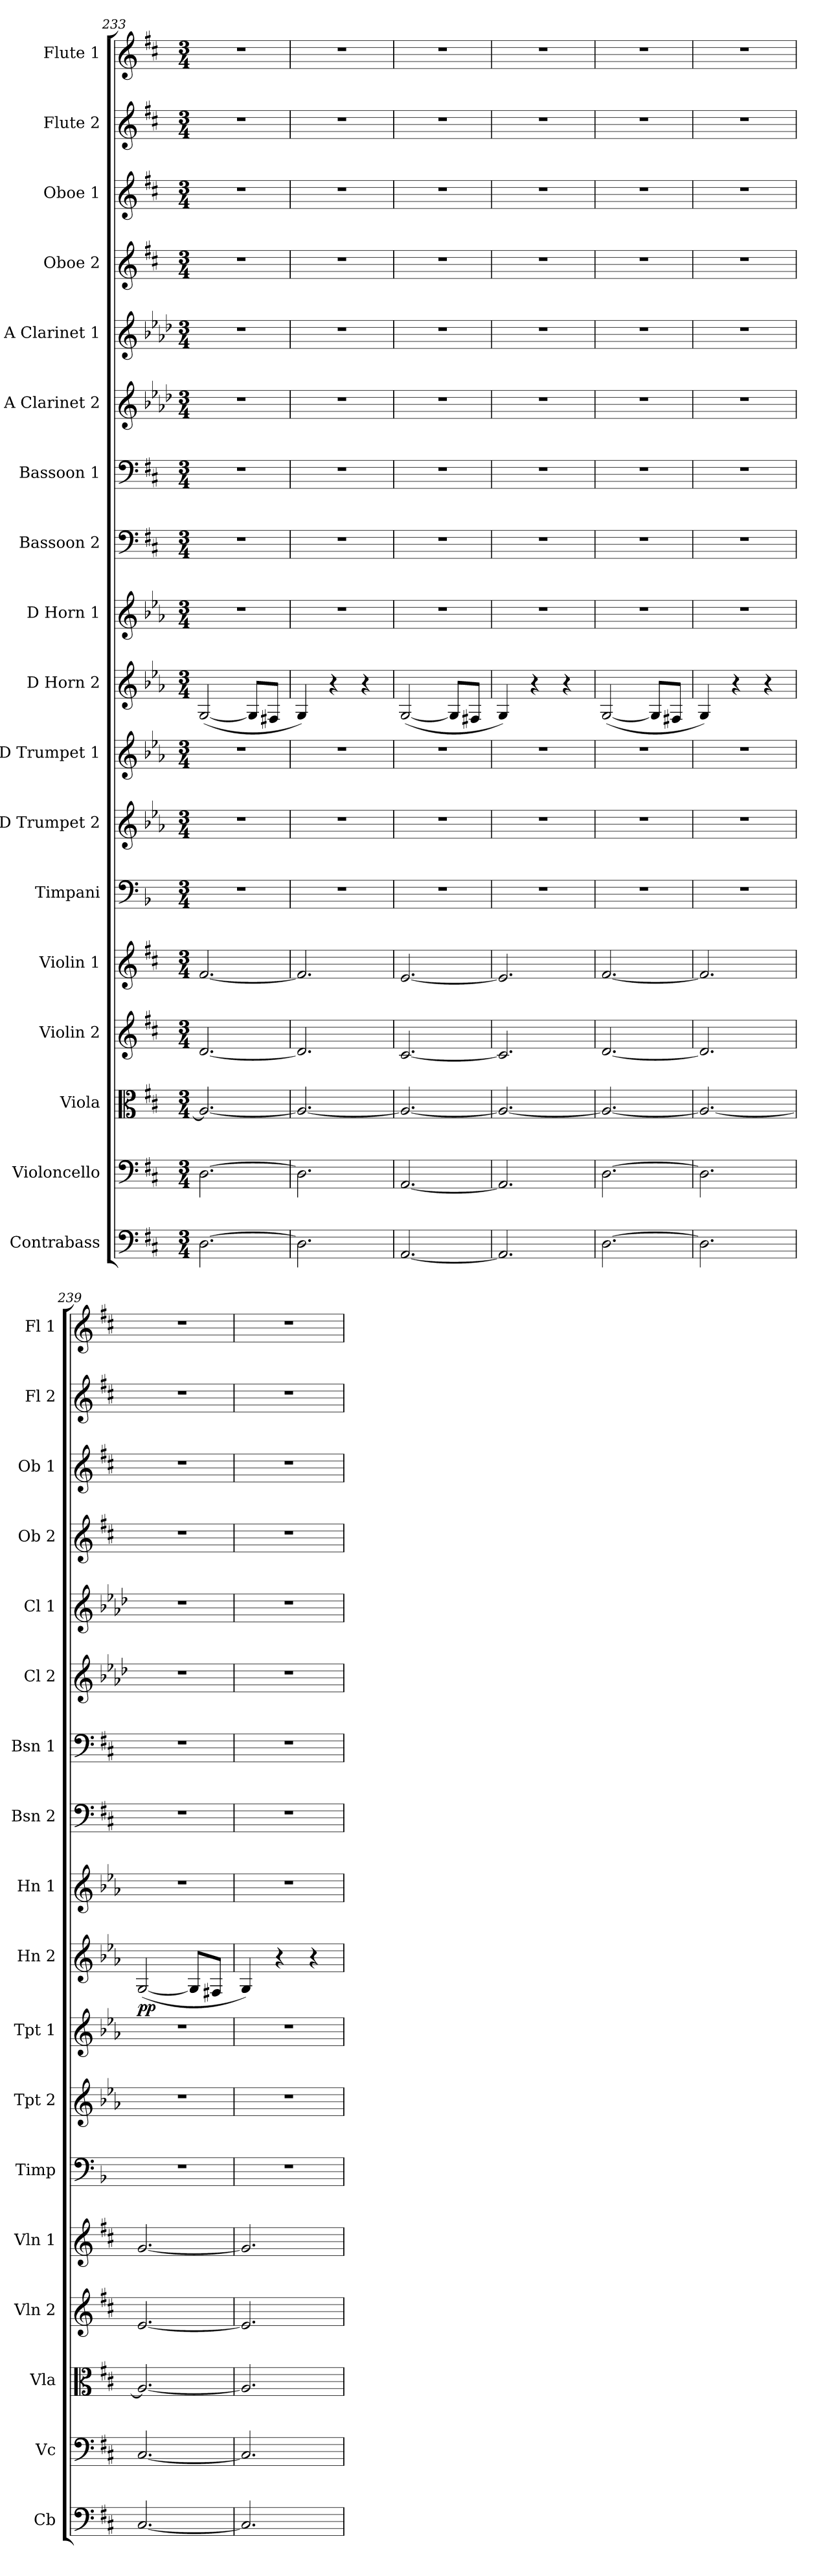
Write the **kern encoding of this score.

**kern	**kern	**kern	**kern	**kern	**kern	**kern	**kern	**kern	**dynam	**kern	**kern	**kern	**kern	**kern	**kern	**kern	**kern	**kern
*part18	*part17	*part16	*part15	*part14	*part13	*part12	*part11	*part10	*part10	*part9	*part8	*part7	*part6	*part5	*part4	*part3	*part2	*part1
*staff18	*staff17	*staff16	*staff15	*staff14	*staff13	*staff12	*staff11	*staff10	*staff10	*staff9	*staff8	*staff7	*staff6	*staff5	*staff4	*staff3	*staff2	*staff1
*I"Contrabass	*I"Violoncello	*I"Viola	*I"Violin 2	*I"Violin 1	*I"Timpani	*I"D Trumpet 2	*I"D Trumpet 1	*I"D Horn 2	*	*I"D Horn 1	*I"Bassoon 2	*I"Bassoon 1	*I"A Clarinet 2	*I"A Clarinet 1	*I"Oboe 2	*I"Oboe 1	*I"Flute 2	*I"Flute 1
*I'Cb	*I'Vc	*I'Vla	*I'Vln 2	*I'Vln 1	*I'Timp	*I'Tpt 2	*I'Tpt 1	*I'Hn 2	*	*I'Hn 1	*I'Bsn 2	*I'Bsn 1	*I'Cl 2	*I'Cl 1	*I'Ob 2	*I'Ob 1	*I'Fl 2	*I'Fl 1
*clefF4	*clefF4	*clefC3	*clefG2	*clefG2	*clefF4	*clefG2	*clefG2	*clefG2	*	*clefG2	*clefF4	*clefF4	*clefG2	*clefG2	*clefG2	*clefG2	*clefG2	*clefG2
*ITrd7c12	*	*	*	*	*	*ITrd-1c-2	*ITrd-1c-2	*ITrd6c10	*	*ITrd6c10	*	*	*ITrd2c3	*ITrd2c3	*	*	*	*
*k[f#c#]	*k[f#c#]	*k[f#c#]	*k[f#c#]	*k[f#c#]	*k[b-]	*k[b-]	*k[b-]	*k[b-]	*	*k[b-]	*k[f#c#]	*k[f#c#]	*k[b-]	*k[b-]	*k[f#c#]	*k[f#c#]	*k[f#c#]	*k[f#c#]
*M3/4	*M3/4	*M3/4	*M3/4	*M3/4	*M3/4	*M3/4	*M3/4	*M3/4	*	*M3/4	*M3/4	*M3/4	*M3/4	*M3/4	*M3/4	*M3/4	*M3/4	*M3/4
=233	=233	=233	=233	=233	=233	=233	=233	=233	=233	=233	=233	=233	=233	=233	=233	=233	=233	=233
[2.DD\	[2.D\	2.A/_	[2.d/	[2.f#/	2.r	2.r	2.r	([2AA/	.	2.r	2.r	2.r	2.r	2.r	2.r	2.r	2.r	2.r
.	.	.	.	.	.	.	.	8AA/L]	.	.	.	.	.	.	.	.	.	.
.	.	.	.	.	.	.	.	8GG#X/J	.	.	.	.	.	.	.	.	.	.
=234	=234	=234	=234	=234	=234	=234	=234	=234	=234	=234	=234	=234	=234	=234	=234	=234	=234	=234
2.DD\]	2.D\]	2.A/_	2.d/]	2.f#/]	2.r	2.r	2.r	4AA/)	.	2.r	2.r	2.r	2.r	2.r	2.r	2.r	2.r	2.r
.	.	.	.	.	.	.	.	4r	.	.	.	.	.	.	.	.	.	.
.	.	.	.	.	.	.	.	4r	.	.	.	.	.	.	.	.	.	.
=235	=235	=235	=235	=235	=235	=235	=235	=235	=235	=235	=235	=235	=235	=235	=235	=235	=235	=235
[2.AAA/	[2.AA/	2.A/_	[2.c#/	[2.e/	2.r	2.r	2.r	([2AA/	.	2.r	2.r	2.r	2.r	2.r	2.r	2.r	2.r	2.r
.	.	.	.	.	.	.	.	8AA/L]	.	.	.	.	.	.	.	.	.	.
.	.	.	.	.	.	.	.	8GG#X/J	.	.	.	.	.	.	.	.	.	.
=236	=236	=236	=236	=236	=236	=236	=236	=236	=236	=236	=236	=236	=236	=236	=236	=236	=236	=236
2.AAA/]	2.AA/]	2.A/_	2.c#/]	2.e/]	2.r	2.r	2.r	4AA/)	.	2.r	2.r	2.r	2.r	2.r	2.r	2.r	2.r	2.r
.	.	.	.	.	.	.	.	4r	.	.	.	.	.	.	.	.	.	.
.	.	.	.	.	.	.	.	4r	.	.	.	.	.	.	.	.	.	.
=237	=237	=237	=237	=237	=237	=237	=237	=237	=237	=237	=237	=237	=237	=237	=237	=237	=237	=237
[2.DD\	[2.D\	2.A/_	[2.d/	[2.f#/	2.r	2.r	2.r	([2AA/	.	2.r	2.r	2.r	2.r	2.r	2.r	2.r	2.r	2.r
.	.	.	.	.	.	.	.	8AA/L]	.	.	.	.	.	.	.	.	.	.
.	.	.	.	.	.	.	.	8GG#X/J	.	.	.	.	.	.	.	.	.	.
=238	=238	=238	=238	=238	=238	=238	=238	=238	=238	=238	=238	=238	=238	=238	=238	=238	=238	=238
2.DD\]	2.D\]	2.A/_	2.d/]	2.f#/]	2.r	2.r	2.r	4AA/)	.	2.r	2.r	2.r	2.r	2.r	2.r	2.r	2.r	2.r
.	.	.	.	.	.	.	.	4r	.	.	.	.	.	.	.	.	.	.
.	.	.	.	.	.	.	.	4r	.	.	.	.	.	.	.	.	.	.
!!LO:PB:g=z
=239	=239	=239	=239	=239	=239	=239	=239	=239	=239	=239	=239	=239	=239	=239	=239	=239	=239	=239
!	!	!	!	!	!	!	!	!	!LO:DY:b	!	!	!	!	!	!	!	!	!
[2.CC#/	[2.C#/	2.A/_	[2.e/	[2.g/	2.r	2.r	2.r	([2AA/	pp	2.r	2.r	2.r	2.r	2.r	2.r	2.r	2.r	2.r
.	.	.	.	.	.	.	.	8AA/L]	.	.	.	.	.	.	.	.	.	.
.	.	.	.	.	.	.	.	8GG#X/J	.	.	.	.	.	.	.	.	.	.
=240	=240	=240	=240	=240	=240	=240	=240	=240	=240	=240	=240	=240	=240	=240	=240	=240	=240	=240
2.CC#/]	2.C#/]	2.A/]	2.e/]	2.g/]	2.r	2.r	2.r	4AA/)	.	2.r	2.r	2.r	2.r	2.r	2.r	2.r	2.r	2.r
.	.	.	.	.	.	.	.	4r	.	.	.	.	.	.	.	.	.	.
.	.	.	.	.	.	.	.	4r	.	.	.	.	.	.	.	.	.	.
=	=	=	=	=	=	=	=	=	=	=	=	=	=	=	=	=	=	=
*-	*-	*-	*-	*-	*-	*-	*-	*-	*-	*-	*-	*-	*-	*-	*-	*-	*-	*-
